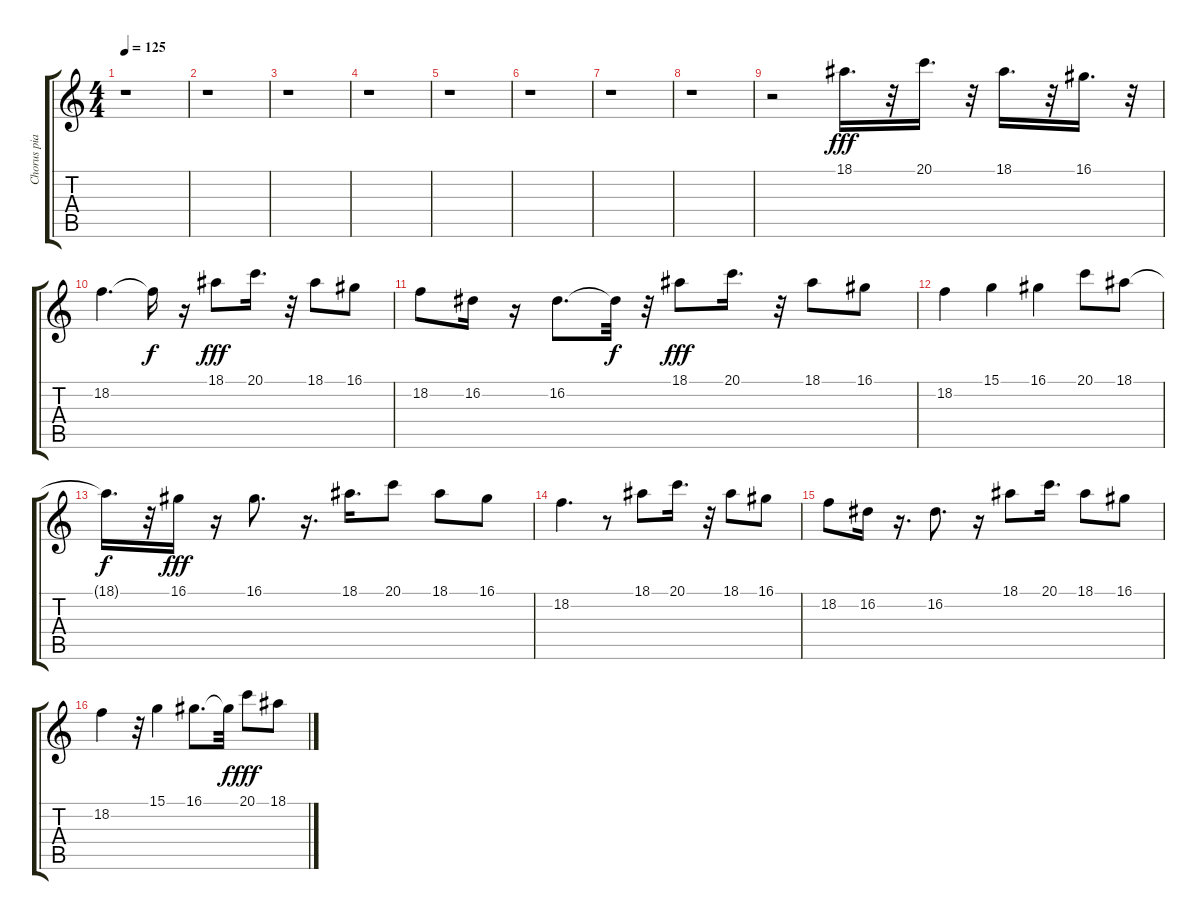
\track ("Chorus piano" "Chorus pia") {instrument acousticgrandpiano}
\staff {score tabs}
\tuning (E4 B3 G3 D3 A2 E2) {hide}
\ts (4 4)
\tempo 125
\clef g2
\ks c
r.1{dy f} |
r.1 |
r.1 |
r.1 |
r.1 |
r.1 |
r.1 |
r.1 |
r.2 18.1.16{d dy fff} r.32 20.1.16{d} r.32 18.1.16{d} r.32 16.1.16{d} r.32 |
18.2.4{d} 18.2{t}.16{dy f} r.16 18.1.8{dy fff} 20.1.16{d} r.32 18.1.8 16.1.8 |
18.2.8 16.2.16 r.16 16.2.8{d} 16.2{t}.32{dy f} r.32 18.1.8{dy fff} 20.1.16{d} r.32 18.1.8 16.1.8 |
18.2.4 15.1.4 16.1.4 20.1.8 18.1.8 |
18.1{t}.16{d dy f} r.32 16.1.16{dy fff} r.16 16.1.8{d} r.16{d} 18.1.16{d} 20.1.8 18.1.8 16.1.8 |
18.2.4{d} r.8 18.1.8 20.1.16{d} r.32 18.1.8 16.1.8 |
18.2.8 16.2.16 r.16{d} 16.2.8{d} r.16 18.1.8 20.1.16{d} 18.1.8 16.1.8 |
18.2.4 r.32 15.1.4 16.1.8{d} 16.1{t}.32{dy f} 20.1.8{dy fff} 18.1.8
